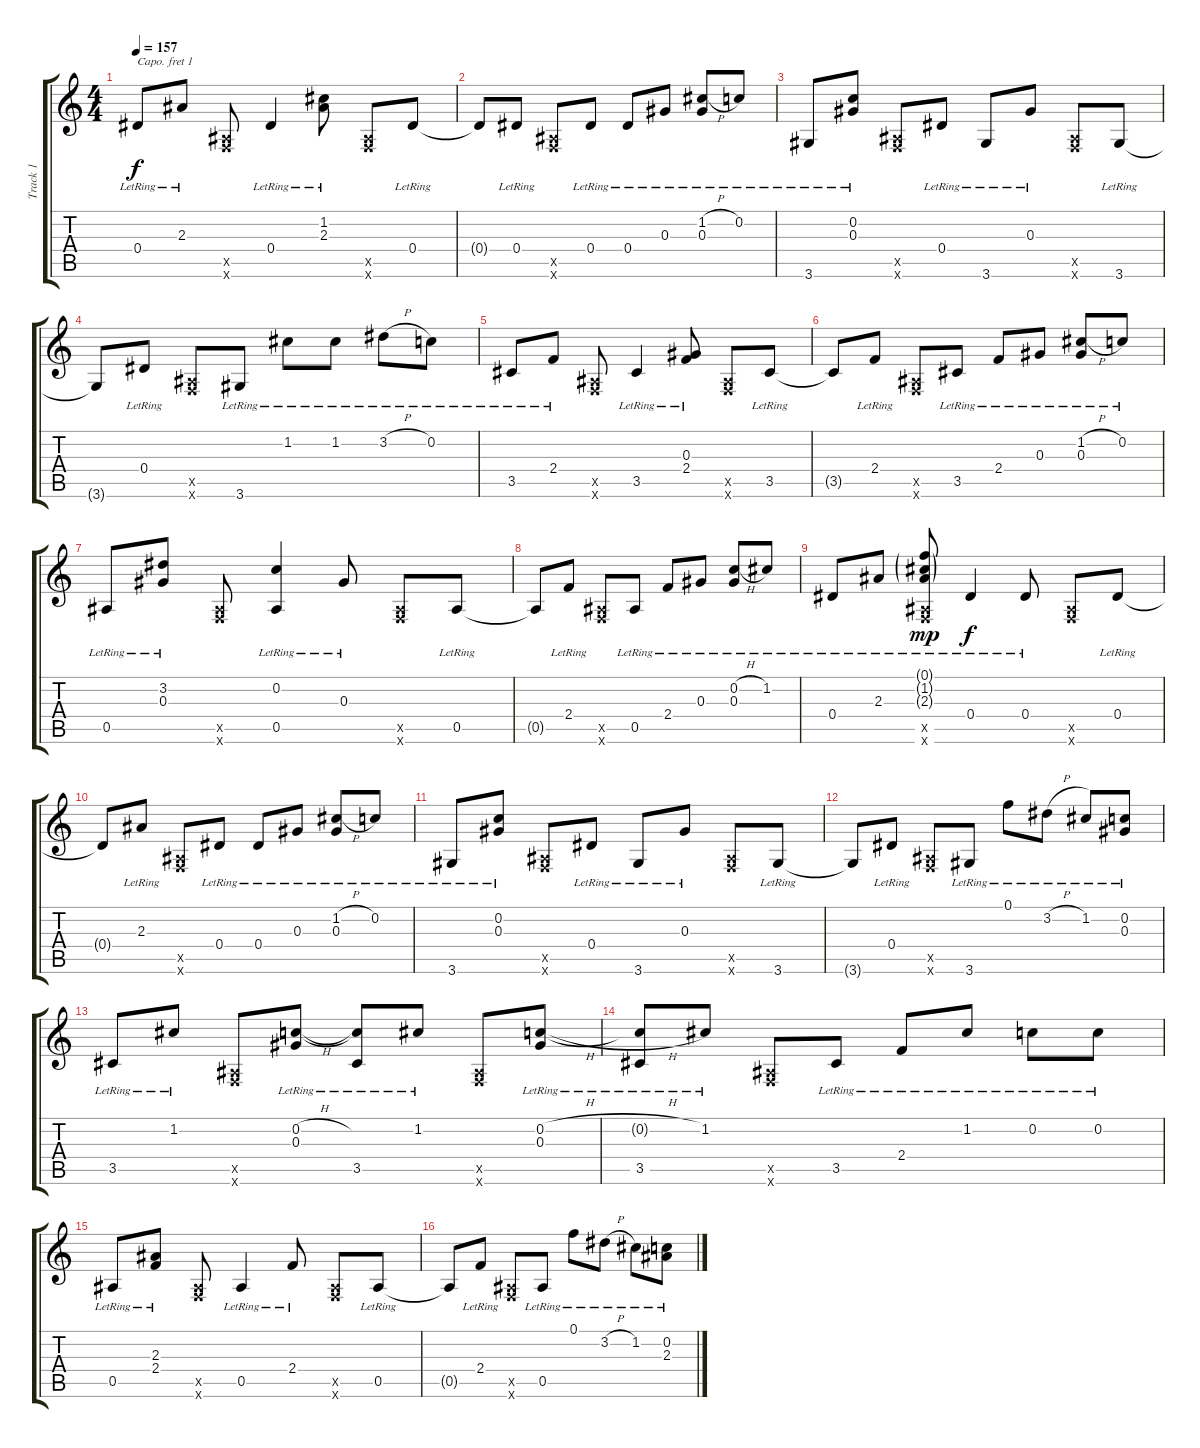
\track ("Track 1" "Track 1") {instrument acousticguitarsteel}
\staff {score tabs}
\capo 1
\tuning (E4 B3 G3 D3 A2 E2) {hide}
\ts (4 4)
\tempo 157
\clef g2
\ks c
0.4{lr}.8{dy f} 2.3{lr}.8 (0.5{x} 0.6{x}).8 0.4{lr}.4 (1.2{lr} 2.3{lr}).8 (0.5{x} 0.6{x}).8 0.4{lr}.8 |
0.4{t}.8 0.4{lr}.8 (0.5{x} 0.6{x}).8 0.4{lr}.8 0.4{lr}.8 0.3{lr}.8 (1.2{h lr} 0.3{lr}).8 0.2{lr}.8 |
3.6{lr}.8 (0.2{lr} 0.3{lr}).8 (0.5{x} 0.6{x}).8 0.4{lr}.8 3.6{lr}.8 0.3{lr}.8 (0.5{x} 0.6{x}).8 3.6{lr}.8 |
3.6{t}.8 0.4{lr}.8 (0.5{x} 0.6{x}).8 3.6{lr}.8 1.2{lr}.8 1.2{lr}.8 3.2{h lr}.8 0.2{lr}.8 |
3.5{lr}.8 2.4{lr}.8 (0.5{x} 0.6{x}).8 3.5{lr}.4 (0.3{lr} 2.4{lr}).8 (0.5{x} 0.6{x}).8 3.5{lr}.8 |
3.5{t}.8 2.4{lr}.8 (0.5{x} 0.6{x}).8 3.5{lr}.8 2.4{lr}.8 0.3{lr}.8 (1.2{h lr} 0.3{lr}).8 0.2{lr}.8 |
0.5{lr}.8 (3.2{lr} 0.3{lr}).8 (0.5{x} 0.6{x}).8 (0.2{lr} 0.5{lr}).4 0.3{lr}.8 (0.5{x} 0.6{x}).8 0.5{lr}.8 |
0.5{t}.8 2.4{lr}.8 (0.5{x} 0.6{x}).8 0.5{lr}.8 2.4{lr}.8 0.3{lr}.8 (0.2{h lr} 0.3{lr}).8 1.2{lr}.8 |
0.4{lr}.8 2.3{lr}.8 (0.1{g lr} 1.2{g lr} 2.3{g lr} 0.5{x} 0.6{x}).8{dy mp} 0.4{lr}.4{dy f} 0.4{lr}.8 (0.5{x} 0.6{x}).8 0.4{lr}.8 |
0.4{t}.8 2.3{lr}.8 (0.5{x} 0.6{x}).8 0.4{lr}.8 0.4{lr}.8 0.3{lr}.8 (1.2{h lr} 0.3{lr}).8 0.2{lr}.8 |
3.6{lr}.8 (0.2{lr} 0.3{lr}).8 (0.5{x} 0.6{x}).8 0.4{lr}.8 3.6{lr}.8 0.3{lr}.8 (0.5{x} 0.6{x}).8 3.6{lr}.8 |
3.6{t}.8 0.4{lr}.8 (0.5{x} 0.6{x}).8 3.6{lr}.8 0.1{lr}.8 3.2{h lr}.8 1.2{lr}.8 (0.2{lr} 0.3{lr}).8 |
3.5{lr}.8 1.2{lr}.8 (0.5{x} 0.6{x}).8 (0.2{h lr} 0.3{lr}).8 (0.2{t} 3.5{lr}).8 1.2{lr}.8 (0.5{x} 0.6{x}).8 (0.2{h lr} 0.3{lr}).8 |
(0.2{h t} 3.5{lr}).8 1.2{lr}.8 (0.5{x} 0.6{x}).8 3.5{lr}.8 2.4{lr}.8 1.2{lr}.8 0.2{lr}.8 0.2{lr}.8 |
0.5{lr}.8 (2.3{lr} 2.4{lr}).8 (0.5{x} 0.6{x}).8 0.5{lr}.4 2.4{lr}.8 (0.5{x} 0.6{x}).8 0.5{lr}.8 |
0.5{t}.8 2.4{lr}.8 (0.5{x} 0.6{x}).8 0.5{lr}.8 0.1{lr}.8 3.2{h lr}.8 1.2{lr}.8 (0.2{lr} 2.3{lr}).8
